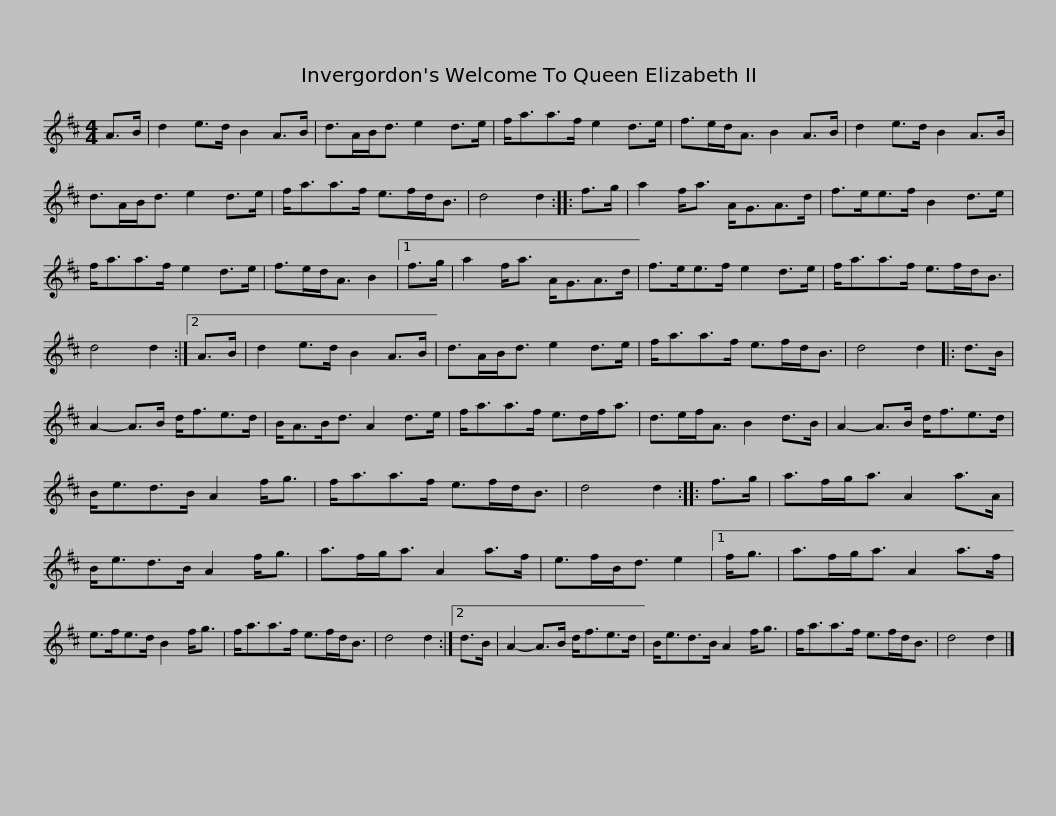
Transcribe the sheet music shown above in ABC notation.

X:1
L:1/8
M:4/4
I:linebreak $
K:D
V:1 treble
V:1
 A>B | d2 e>d B2 A>B | d>AB<d e2 d>e | f<aa>f e2 d>e | f>ed<A B2 A>B | %5
 d2 e>d B2 A>B |$ d>AB<d e2 d>e | f<aa>f e>fd<B | d4 d2 :: f>g | %10
 a2 f<a A<GA>d | f>ee>f B2 d>e |$ f<aa>f e2 d>e | f>ed<A B2 |1 f>g | %15
 a2 f<a A<GA>d | f>ee>f e2 d>e | f<aa>f e>fd<B |$ d4 d2 :|2 A>B | %20
 d2 e>d B2 A>B | d>AB<d e2 d>e | f<aa>f e>fd<B | d4 d2 |: d>B | %25
 A2- A>B d<fe>d |$ B<AB<d A2 d>e | f<aa>f e>df<a | d>ef<A B2 d>B | A2- A>B d<fe>d | %30
 B<ed>B A2 f<g |$ f<aa>f e>fd<B | d4 d2 :: f>g | a>fg<a A2 a>A | %35
 B<ed>B A2 f<g | a>fg<a A2 a>f |$ e>fB<d e2 |1 f<g | a>fg<a A2 a>f | %40
 e>fe>d B2 f<g | f<aa>f e>fd<B | d4 d2 :|2 d>B |$ A2- A>B d<fe>d | %45
 B<ed>B A2 f<g | f<aa>f e>fd<B | d4 d2 |] %48
